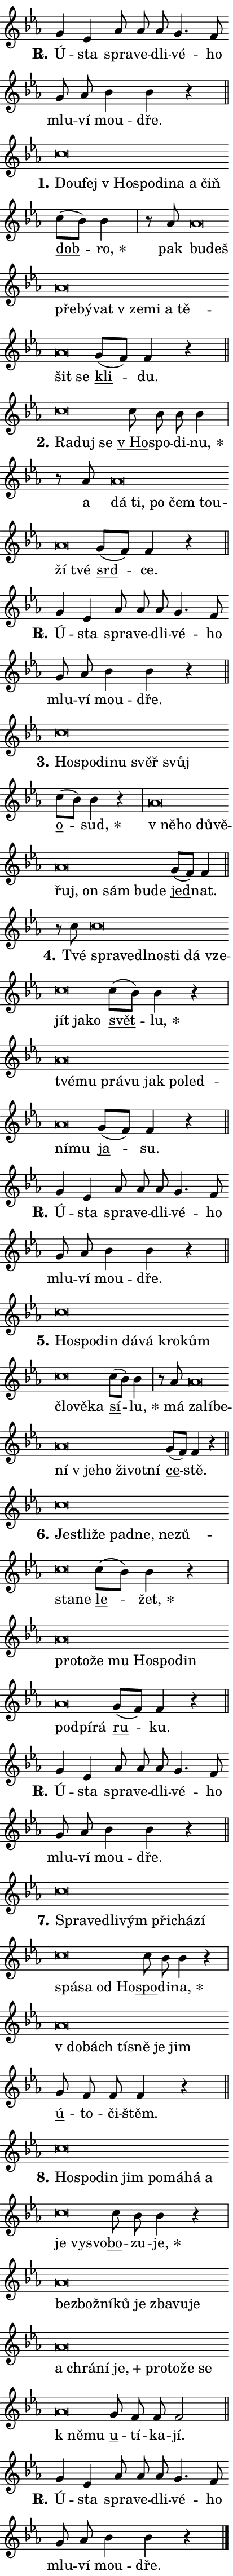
\version "2.24.0"
\header { tagline = "" }
\paper {
  indent = 0\cm
  top-margin = 0\cm
  right-margin = 0.13\cm % to fit lyric hyphens
  bottom-margin = 0\cm
  left-margin = 0\cm
  paper-width = 7\cm
  page-breaking = #ly:one-page-breaking
  system-system-spacing.basic-distance = #11
  score-system-spacing.basic-distance = #11
  ragged-last = ##f
}


%% Author: Thomas Morley
%% https://lists.gnu.org/archive/html/lilypond-user/2020-05/msg00002.html
#(define (line-position grob)
"Returns position of @var[grob} in current system:
   @code{'start}, if at first time-step
   @code{'end}, if at last time-step
   @code{'middle} otherwise
"
  (let* ((col (ly:item-get-column grob))
         (ln (ly:grob-object col 'left-neighbor))
         (rn (ly:grob-object col 'right-neighbor))
         (col-to-check-left (if (ly:grob? ln) ln col))
         (col-to-check-right (if (ly:grob? rn) rn col))
         (break-dir-left
           (and
             (ly:grob-property col-to-check-left 'non-musical #f)
             (ly:item-break-dir col-to-check-left)))
         (break-dir-right
           (and
             (ly:grob-property col-to-check-right 'non-musical #f)
             (ly:item-break-dir col-to-check-right))))
        (cond ((eqv? 1 break-dir-left) 'start)
              ((eqv? -1 break-dir-right) 'end)
              (else 'middle))))

#(define (tranparent-at-line-position vctor)
  (lambda (grob)
  "Relying on @code{line-position} select the relevant enry from @var{vctor}.
Used to determine transparency,"
    (case (line-position grob)
      ((end) (not (vector-ref vctor 0)))
      ((middle) (not (vector-ref vctor 1)))
      ((start) (not (vector-ref vctor 2))))))

noteHeadBreakVisibility =
#(define-music-function (break-visibility)(vector?)
"Makes @code{NoteHead}s transparent relying on @var{break-visibility}"
#{
  \override NoteHead.transparent =
    #(tranparent-at-line-position break-visibility)
#})

#(define delete-ledgers-for-transparent-note-heads
  (lambda (grob)
    "Reads whether a @code{NoteHead} is transparent.
If so this @code{NoteHead} is removed from @code{'note-heads} from
@var{grob}, which is supposed to be @code{LedgerLineSpanner}.
As a result ledgers are not printed for this @code{NoteHead}"
    (let* ((nhds-array (ly:grob-object grob 'note-heads))
           (nhds-list
             (if (ly:grob-array? nhds-array)
                 (ly:grob-array->list nhds-array)
                 '()))
           ;; Relies on the transparent-property being done before
           ;; Staff.LedgerLineSpanner.after-line-breaking is executed.
           ;; This is fragile ...
           (to-keep
             (remove
               (lambda (nhd)
                 (ly:grob-property nhd 'transparent #f))
               nhds-list)))
      ;; TODO find a better method to iterate over grob-arrays, similiar
      ;; to filter/remove etc for lists
      ;; For now rebuilt from scratch
      (set! (ly:grob-object grob 'note-heads)  '())
      (for-each
        (lambda (nhd)
          (ly:pointer-group-interface::add-grob grob 'note-heads nhd))
        to-keep))))

squashNotes = {
  \override NoteHead.X-extent = #'(-0.2 . 0.2)
  \override NoteHead.Y-extent = #'(-0.75 . 0)
  \override NoteHead.stencil =
    #(lambda (grob)
       (let ((pos (ly:grob-property grob 'staff-position)))
         (begin
           (if (< pos -7) (display "ERROR: Lower brevis then expected\n") (display ""))
           (if (<= pos -6) ly:text-interface::print ly:note-head::print))))
}
unSquashNotes = {
  \revert NoteHead.X-extent
  \revert NoteHead.Y-extent
  \revert NoteHead.stencil
}

hideNotes = \noteHeadBreakVisibility #begin-of-line-visible
unHideNotes = \noteHeadBreakVisibility #all-visible

% work-around for resetting accidentals
% https://lilypond.org/doc/v2.23/Documentation/notation/displaying-rhythms#unmetered-music
cadenzaMeasure = {
  \cadenzaOff
  \partial 1024 s1024
  \cadenzaOn
}

#(define-markup-command (accent layout props text) (markup?)
  "Underline accented syllable"
  (interpret-markup layout props
    #{\markup \override #'(offset . 4.3) \underline { #text }#}))

responsum = \markup \concat {
  "R" \hspace #-1.05 \path #0.1 #'((moveto 0 0.07) (lineto 0.9 0.8)) \hspace #0.05 "."
}

spaceSize = #0.6828661417322834 % exact space size for TeX Gyre Schola

\layout {
  \context {
    \Staff
    \remove "Time_signature_engraver"
    \override LedgerLineSpanner.after-line-breaking = #delete-ledgers-for-transparent-note-heads
  }
  \context {
    \Lyrics {
      \override LyricSpace.minimum-distance = \spaceSize
      \override LyricText.font-name = #"TeX Gyre Schola"
      \override LyricText.font-size = 1
      \override StanzaNumber.font-name = #"TeX Gyre Schola Bold"
      \override StanzaNumber.font-size = 1
    }
  }
  \context {
    \Score 
    \override NoteHead.text =
      #(lambda (grob) 
        (let ((pos (ly:grob-property grob 'staff-position)))
          #{\markup {
            \combine
              \halign #-0.55 \raise #(if (= pos -6) 0 0.5) \override #'(thickness . 2) \draw-line #'(3.2 . 0)
              \musicglyph "noteheads.sM1"
          }#}))
  }
}

% magnetic-lyrics.ily
%
%   written by
%     Jean Abou Samra <jean@abou-samra.fr>
%     Werner Lemberg <wl@gnu.org>
%
%   adapted by
%     Jiri Hon <jiri.hon@gmail.com>
%
% Version 2022-Apr-15

% https://www.mail-archive.com/lilypond-user@gnu.org/msg149350.html

#(define (Left_hyphen_pointer_engraver context)
   "Collect syllable-hyphen-syllable occurrences in lyrics and store
them in properties.  This engraver only looks to the left.  For
example, if the lyrics input is @code{foo -- bar}, it does the
following.

@itemize @bullet
@item
Set the @code{text} property of the @code{LyricHyphen} grob between
@q{foo} and @q{bar} to @code{foo}.

@item
Set the @code{left-hyphen} property of the @code{LyricText} grob with
text @q{foo} to the @code{LyricHyphen} grob between @q{foo} and
@q{bar}.
@end itemize

Use this auxiliary engraver in combination with the
@code{lyric-@/text::@/apply-@/magnetic-@/offset!} hook."
   (let ((hyphen #f)
         (text #f))
     (make-engraver
      (acknowledgers
       ((lyric-syllable-interface engraver grob source-engraver)
        (set! text grob)))
      (end-acknowledgers
       ((lyric-hyphen-interface engraver grob source-engraver)
        ;(when (not (grob::has-interface grob 'lyric-space-interface))
          (set! hyphen grob)));)
      ((stop-translation-timestep engraver)
       (when (and text hyphen)
         (ly:grob-set-object! text 'left-hyphen hyphen))
       (set! text #f)
       (set! hyphen #f)))))

#(define (lyric-text::apply-magnetic-offset! grob)
   "If the space between two syllables is less than the value in
property @code{LyricText@/.details@/.squash-threshold}, move the right
syllable to the left so that it gets concatenated with the left
syllable.

Use this function as a hook for
@code{LyricText@/.after-@/line-@/breaking} if the
@code{Left_@/hyphen_@/pointer_@/engraver} is active."
   (let ((hyphen (ly:grob-object grob 'left-hyphen #f)))
     (when hyphen
       (let ((left-text (ly:spanner-bound hyphen LEFT)))
         (when (grob::has-interface left-text 'lyric-syllable-interface)
           (let* ((common (ly:grob-common-refpoint grob left-text X))
                  (this-x-ext (ly:grob-extent grob common X))
                  (left-x-ext
                   (begin
                     ;; Trigger magnetism for left-text.
                     (ly:grob-property left-text 'after-line-breaking)
                     (ly:grob-extent left-text common X)))
                  ;; `delta` is the gap width between two syllables.
                  (delta (- (interval-start this-x-ext)
                            (interval-end left-x-ext)))
                  (details (ly:grob-property grob 'details))
                  (threshold (assoc-get 'squash-threshold details 0.2)))
             (when (< delta threshold)
               (let* (;; We have to manipulate the input text so that
                      ;; ligatures crossing syllable boundaries are not
                      ;; disabled.  For languages based on the Latin
                      ;; script this is essentially a beautification.
                      ;; However, for non-Western scripts it can be a
                      ;; necessity.
                      (lt (ly:grob-property left-text 'text))
                      (rt (ly:grob-property grob 'text))
                      (is-space (grob::has-interface hyphen 'lyric-space-interface))
                      (space (if is-space " " ""))
                      (extra-delta (if is-space spaceSize 0))
                      ;; Append new syllable.
                      (ltrt-space (if (and (string? lt) (string? rt))
                                (string-append lt space rt)
                                (make-concat-markup (list lt space rt))))
                      ;; Right-align `ltrt` to the right side.
                      (ltrt-space-markup (grob-interpret-markup
                               grob
                               (make-translate-markup
                                (cons (interval-length this-x-ext) 0)
                                (make-right-align-markup ltrt-space)))))
                 (begin
                   ;; Don't print `left-text`.
                   (ly:grob-set-property! left-text 'stencil #f)
                   ;; Set text and stencil (which holds all collected
                   ;; syllables so far) and shift it to the left.
                   (ly:grob-set-property! grob 'text ltrt-space)
                   (ly:grob-set-property! grob 'stencil ltrt-space-markup)
                   (ly:grob-translate-axis! grob (- (- delta extra-delta)) X))))))))))


#(define (lyric-hyphen::displace-bounds-first grob)
   ;; Make very sure this callback isn't triggered too early.
   (let ((left (ly:spanner-bound grob LEFT))
         (right (ly:spanner-bound grob RIGHT)))
     (ly:grob-property left 'after-line-breaking)
     (ly:grob-property right 'after-line-breaking)
     (ly:lyric-hyphen::print grob)))

squashThreshold = #0.4

\layout {
  \context {
    \Lyrics
    \consists #Left_hyphen_pointer_engraver
    \override LyricText.after-line-breaking =
      #lyric-text::apply-magnetic-offset!
    \override LyricHyphen.stencil = #lyric-hyphen::displace-bounds-first
    \override LyricText.details.squash-threshold = \squashThreshold
    \override LyricHyphen.minimum-distance = 0
    \override LyricHyphen.minimum-length = \squashThreshold
  }
}

squashText = \override LyricText.details.squash-threshold = 9999
unSquashText = \override LyricText.details.squash-threshold = \squashThreshold

leftText = \override LyricText.self-alignment-X = #LEFT
unLeftText = \revert LyricText.self-alignment-X

starOffset = #(lambda (grob) 
                (let ((x_offset (ly:self-alignment-interface::aligned-on-x-parent grob)))
                  (if (= x_offset 0) 0 (+ x_offset 1.2))))

star = #(define-music-function (syllable)(string?)
"Append star separator at the end of a syllable"
#{
  \once \override LyricText.X-offset = #starOffset
  \lyricmode { \markup {
    #syllable
    \override #'((font-name . "TeX Gyre Schola Bold")) \hspace #0.2 \lower #0.65 \larger "*"
  } }
#})

starAccent = #(define-music-function (syllable)(string?)
"Append star separator at the end of a syllable and make accent"
#{
  \once \override LyricText.X-offset = #starOffset
  \lyricmode { \markup {
    \accent #syllable
    \override #'((font-name . "TeX Gyre Schola Bold")) \hspace #0.2 \lower #0.65 \larger "*"
  } }
#})

breath = #(define-music-function (syllable)(string?)
"Append breathing indicator at the end of a syllable"
#{
  \lyricmode { \markup { #syllable "+" } }
#})

optionalBreath = #(define-music-function (syllable)(string?)
"Append optional breathing indicator at the end of a syllable"
#{
  \lyricmode { \markup { #syllable "(+)" } }
#})


\score {
    <<
        \new Voice = "melody" { \cadenzaOn \key es \major \relative { g'4 es as8 as as \bar "" g4. f8 \bar "" g as bes4 bes r \cadenzaMeasure \bar "||" \break } }
        \new Lyrics \lyricsto "melody" { \lyricmode { \set stanza = \responsum
Ú -- sta spra -- ve -- dli -- vé -- ho mlu -- ví mou -- dře. } }
    >>
    \layout {}
}

\score {
    <<
        \new Voice = "melody" { \cadenzaOn \key es \major \relative { \squashNotes c''\breve*1/16 \hideNotes \breve*1/16 \bar "" \breve*1/16 \bar "" \breve*1/16 \bar "" \breve*1/16 \bar "" \breve*1/16 \bar "" \breve*1/16 \breve*1/16 \bar "" \unHideNotes \unSquashNotes \bar "" c8[( bes)] bes4 \cadenzaMeasure \bar "|" r8 as8 \squashNotes as\breve*1/16 \hideNotes \breve*1/16 \bar "" \breve*1/16 \bar "" \breve*1/16 \bar "" \breve*1/16 \bar "" \breve*1/16 \bar "" \breve*1/16 \bar "" \breve*1/16 \bar "" \breve*1/16 \bar "" \breve*1/16 \breve*1/16 \bar "" \unHideNotes \unSquashNotes \bar "" g8[( f)] f4 r \cadenzaMeasure \bar "||" \break } }
        \new Lyrics \lyricsto "melody" { \lyricmode { \set stanza = "1."
\leftText Dou -- \squashText fej "v Ho" -- spo -- di -- na a čiň \unLeftText \unSquashText \markup \accent dob -- \star ro, pak \leftText bu -- \squashText deš pře -- bý -- vat "v ze" -- mi a tě -- šit se \unLeftText \unSquashText \markup \accent kli -- du. } }
    >>
    \layout {}
}

\score {
    <<
        \new Voice = "melody" { \cadenzaOn \key es \major \relative { \squashNotes c''\breve*1/16 \hideNotes \breve*1/16 \breve*1/16 \bar "" \unHideNotes \unSquashNotes \bar "" c8 bes bes bes4 \cadenzaMeasure \bar "|" r8 as8 \squashNotes as\breve*1/16 \hideNotes \breve*1/16 \bar "" \breve*1/16 \bar "" \breve*1/16 \bar "" \breve*1/16 \bar "" \breve*1/16 \breve*1/16 \bar "" \unHideNotes \unSquashNotes \bar "" g8[( f)] f4 r \cadenzaMeasure \bar "||" \break } }
        \new Lyrics \lyricsto "melody" { \lyricmode { \set stanza = "2."
\leftText Ra -- \squashText duj se \unLeftText \unSquashText \markup \accent "v Ho" -- spo -- di -- \star nu, a \leftText dá \squashText ti, po čem tou -- ží tvé \unLeftText \unSquashText \markup \accent srd -- ce. } }
    >>
    \layout {}
}

\score {
    <<
        \new Voice = "melody" { \cadenzaOn \key es \major \relative { g'4 es as8 as as \bar "" g4. f8 \bar "" g as bes4 bes r \cadenzaMeasure \bar "||" \break } }
        \new Lyrics \lyricsto "melody" { \lyricmode { \set stanza = \responsum
Ú -- sta spra -- ve -- dli -- vé -- ho mlu -- ví mou -- dře. } }
    >>
    \layout {}
}

\score {
    <<
        \new Voice = "melody" { \cadenzaOn \key es \major \relative { \squashNotes c''\breve*1/16 \hideNotes \breve*1/16 \bar "" \breve*1/16 \bar "" \breve*1/16 \bar "" \breve*1/16 \breve*1/16 \bar "" \unHideNotes \unSquashNotes \bar "" c8[( bes)] bes4 r \cadenzaMeasure \bar "|" \squashNotes as\breve*1/16 \hideNotes \breve*1/16 \bar "" \breve*1/16 \bar "" \breve*1/16 \bar "" \breve*1/16 \bar "" \breve*1/16 \bar "" \breve*1/16 \bar "" \breve*1/16 \breve*1/16 \bar "" \unHideNotes \unSquashNotes \bar "" g8[( f)] f4 \cadenzaMeasure \bar "||" \break } }
        \new Lyrics \lyricsto "melody" { \lyricmode { \set stanza = "3."
\leftText Ho -- \squashText spo -- di -- nu svěř svůj \unLeftText \unSquashText \markup \accent o -- \star sud, \leftText "v ně" -- \squashText ho dů -- vě -- řuj, on sám bu -- de \unLeftText \unSquashText \markup \accent jed -- nat. } }
    >>
    \layout {}
}

\score {
    <<
        \new Voice = "melody" { \cadenzaOn \key es \major \relative { r8 c''8 \squashNotes c\breve*1/16 \hideNotes \breve*1/16 \bar "" \breve*1/16 \bar "" \breve*1/16 \bar "" \breve*1/16 \bar "" \breve*1/16 \bar "" \breve*1/16 \bar "" \breve*1/16 \bar "" \breve*1/16 \breve*1/16 \bar "" \unHideNotes \unSquashNotes \bar "" c8[( bes)] bes4 r \cadenzaMeasure \bar "|" \squashNotes as\breve*1/16 \hideNotes \breve*1/16 \bar "" \breve*1/16 \bar "" \breve*1/16 \bar "" \breve*1/16 \bar "" \breve*1/16 \bar "" \breve*1/16 \bar "" \breve*1/16 \breve*1/16 \bar "" \unHideNotes \unSquashNotes \bar "" g8[( f)] f4 r \cadenzaMeasure \bar "||" \break } }
        \new Lyrics \lyricsto "melody" { \lyricmode { \set stanza = "4."
Tvé \leftText spra -- \squashText ve -- dl -- no -- sti dá vze -- jít ja -- ko \unLeftText \unSquashText \markup \accent svět -- \star lu, \leftText tvé -- \squashText mu prá -- vu jak po -- led -- ní -- mu \unLeftText \unSquashText \markup \accent ja -- su. } }
    >>
    \layout {}
}

\score {
    <<
        \new Voice = "melody" { \cadenzaOn \key es \major \relative { g'4 es as8 as as \bar "" g4. f8 \bar "" g as bes4 bes r \cadenzaMeasure \bar "||" \break } }
        \new Lyrics \lyricsto "melody" { \lyricmode { \set stanza = \responsum
Ú -- sta spra -- ve -- dli -- vé -- ho mlu -- ví mou -- dře. } }
    >>
    \layout {}
}

\score {
    <<
        \new Voice = "melody" { \cadenzaOn \key es \major \relative { \squashNotes c''\breve*1/16 \hideNotes \breve*1/16 \bar "" \breve*1/16 \bar "" \breve*1/16 \bar "" \breve*1/16 \bar "" \breve*1/16 \bar "" \breve*1/16 \bar "" \breve*1/16 \bar "" \breve*1/16 \breve*1/16 \bar "" \unHideNotes \unSquashNotes \bar "" c8[( bes)] bes4 \cadenzaMeasure \bar "|" r8 as8 \squashNotes as\breve*1/16 \hideNotes \breve*1/16 \bar "" \breve*1/16 \bar "" \breve*1/16 \bar "" \breve*1/16 \bar "" \breve*1/16 \bar "" \breve*1/16 \bar "" \breve*1/16 \breve*1/16 \bar "" \unHideNotes \unSquashNotes \bar "" g8[( f)] f4 r \cadenzaMeasure \bar "||" \break } }
        \new Lyrics \lyricsto "melody" { \lyricmode { \set stanza = "5."
\leftText Ho -- \squashText spo -- din dá -- vá kro -- kům člo -- vě -- ka \unLeftText \unSquashText \markup \accent sí -- \star lu, má \leftText za -- \squashText lí -- be -- ní "v je" -- ho ži -- vot -- ní \unLeftText \unSquashText \markup \accent ce -- stě. } }
    >>
    \layout {}
}

\score {
    <<
        \new Voice = "melody" { \cadenzaOn \key es \major \relative { \squashNotes c''\breve*1/16 \hideNotes \breve*1/16 \bar "" \breve*1/16 \bar "" \breve*1/16 \bar "" \breve*1/16 \bar "" \breve*1/16 \bar "" \breve*1/16 \bar "" \breve*1/16 \breve*1/16 \bar "" \unHideNotes \unSquashNotes \bar "" c8[( bes)] bes4 r \cadenzaMeasure \bar "|" \squashNotes as\breve*1/16 \hideNotes \breve*1/16 \bar "" \breve*1/16 \bar "" \breve*1/16 \bar "" \breve*1/16 \bar "" \breve*1/16 \bar "" \breve*1/16 \bar "" \breve*1/16 \bar "" \breve*1/16 \breve*1/16 \bar "" \unHideNotes \unSquashNotes \bar "" g8[( f)] f4 r \cadenzaMeasure \bar "||" \break } }
        \new Lyrics \lyricsto "melody" { \lyricmode { \set stanza = "6."
\leftText Je -- \squashText stli -- že pad -- ne, ne -- zů -- sta -- ne \unLeftText \unSquashText \markup \accent le -- \star žet, \leftText pro -- \squashText to -- že mu Ho -- spo -- din pod -- pí -- rá \unLeftText \unSquashText \markup \accent ru -- ku. } }
    >>
    \layout {}
}

\score {
    <<
        \new Voice = "melody" { \cadenzaOn \key es \major \relative { g'4 es as8 as as \bar "" g4. f8 \bar "" g as bes4 bes r \cadenzaMeasure \bar "||" \break } }
        \new Lyrics \lyricsto "melody" { \lyricmode { \set stanza = \responsum
Ú -- sta spra -- ve -- dli -- vé -- ho mlu -- ví mou -- dře. } }
    >>
    \layout {}
}

\score {
    <<
        \new Voice = "melody" { \cadenzaOn \key es \major \relative { \squashNotes c''\breve*1/16 \hideNotes \breve*1/16 \bar "" \breve*1/16 \bar "" \breve*1/16 \bar "" \breve*1/16 \bar "" \breve*1/16 \bar "" \breve*1/16 \bar "" \breve*1/16 \bar "" \breve*1/16 \bar "" \breve*1/16 \breve*1/16 \bar "" \unHideNotes \unSquashNotes \bar "" c8 bes bes4 r \cadenzaMeasure \bar "|" \squashNotes as\breve*1/16 \hideNotes \breve*1/16 \bar "" \breve*1/16 \bar "" \breve*1/16 \bar "" \breve*1/16 \breve*1/16 \bar "" \unHideNotes \unSquashNotes \bar "" g8 f f f4 r \cadenzaMeasure \bar "||" \break } }
        \new Lyrics \lyricsto "melody" { \lyricmode { \set stanza = "7."
\leftText Spra -- \squashText ve -- dli -- vým při -- chá -- zí spá -- sa od Ho -- \unLeftText \unSquashText \markup \accent spo -- di -- \star na, \leftText "v do" -- \squashText bách tí -- sně je jim \unLeftText \unSquashText \markup \accent ú -- to -- či -- štěm. } }
    >>
    \layout {}
}

\score {
    <<
        \new Voice = "melody" { \cadenzaOn \key es \major \relative { \squashNotes c''\breve*1/16 \hideNotes \breve*1/16 \bar "" \breve*1/16 \bar "" \breve*1/16 \bar "" \breve*1/16 \bar "" \breve*1/16 \bar "" \breve*1/16 \bar "" \breve*1/16 \bar "" \breve*1/16 \bar "" \breve*1/16 \breve*1/16 \bar "" \unHideNotes \unSquashNotes \bar "" c8 bes bes4 r \cadenzaMeasure \bar "|" \squashNotes as\breve*1/16 \hideNotes \breve*1/16 \bar "" \breve*1/16 \bar "" \breve*1/16 \bar "" \breve*1/16 \bar "" \breve*1/16 \bar "" \breve*1/16 \bar "" \breve*1/16 \bar "" \breve*1/16 \bar "" \breve*1/16 \bar "" \breve*1/16 \bar "" \breve*1/16 \bar "" \breve*1/16 \bar "" \breve*1/16 \bar "" \breve*1/16 \bar "" \breve*1/16 \bar "" \breve*1/16 \breve*1/16 \bar "" \unHideNotes \unSquashNotes \bar "" g8 f f f2 \cadenzaMeasure \bar "||" \break } }
        \new Lyrics \lyricsto "melody" { \lyricmode { \set stanza = "8."
\leftText Ho -- \squashText spo -- din jim po -- má -- há a je vy -- svo -- \unLeftText \unSquashText \markup \accent bo -- zu -- \star je, \leftText bez -- \squashText bož -- ní -- ků je zba -- vu -- je a chrá -- ní \breath "je," pro -- to -- že se "k ně" -- mu \unLeftText \unSquashText \markup \accent u -- tí -- ka -- jí. } }
    >>
    \layout {}
}

\score {
    <<
        \new Voice = "melody" { \cadenzaOn \key es \major \relative { g'4 es as8 as as \bar "" g4. f8 \bar "" g as bes4 bes r \cadenzaMeasure \bar "||" \break } \bar "|." }
        \new Lyrics \lyricsto "melody" { \lyricmode { \set stanza = \responsum
Ú -- sta spra -- ve -- dli -- vé -- ho mlu -- ví mou -- dře. } }
    >>
    \layout {}
}
